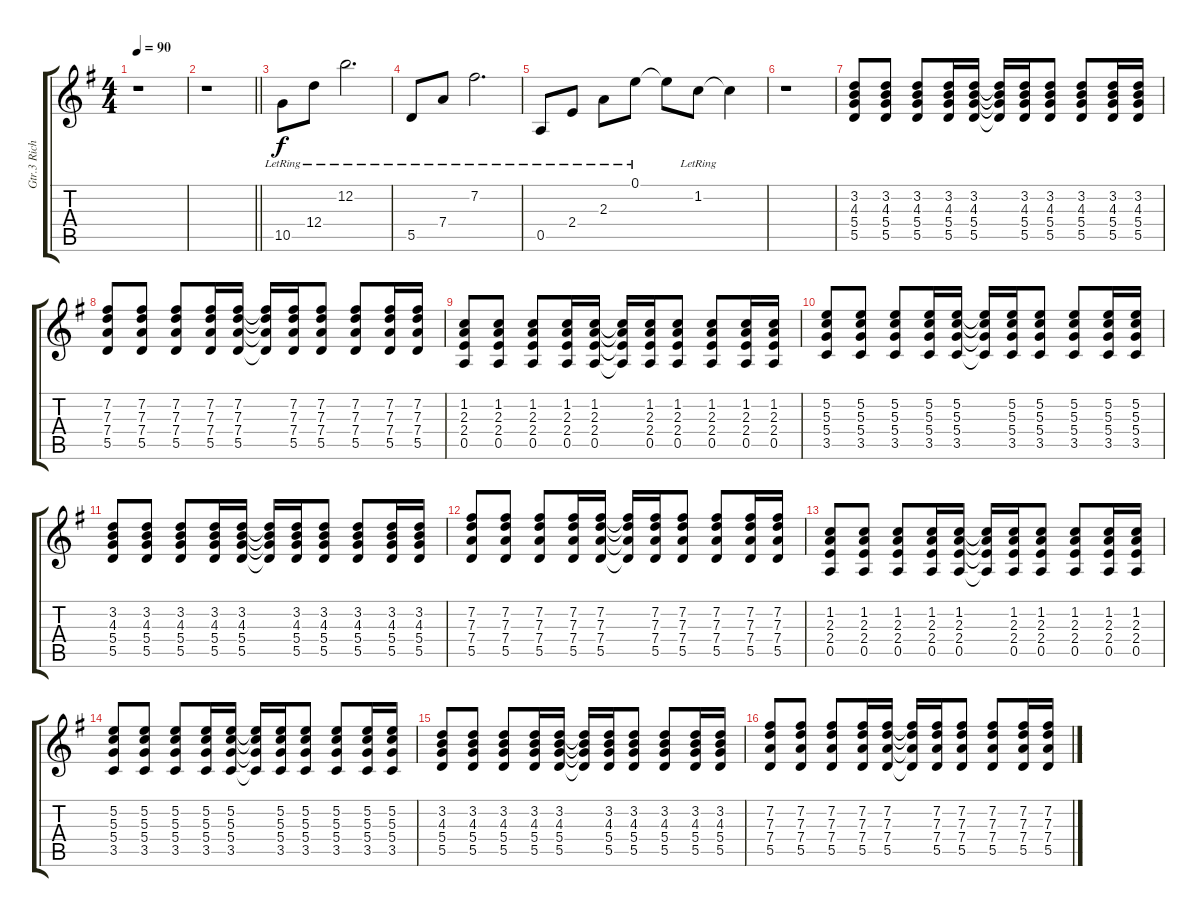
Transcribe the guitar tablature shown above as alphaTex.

\track ("Gtr.3 Richie Acoustic" "Gtr.3 Rich") {instrument acousticguitarsteel}
\staff {score tabs}
\tuning (E4 B3 G3 D3 A2 E2) {hide}
\ts (4 4)
\tempo 90
\clef g2
\ks g
r.1{dy f} |
\barLineRight lightlight
r.1 |
10.5{lr}.8 12.4{lr}.8 12.2{lr}.2{d} |
5.5{lr}.8 7.4{lr}.8 7.2{lr}.2{d} |
0.5{lr}.8 2.4{lr}.8 2.3{lr}.8 0.1{lr}.8 0.1{t}.8 1.2{lr}.8 1.2{t}.4 |
r.1 |
(3.2 4.3 5.4 5.5).8 (3.2 4.3 5.4 5.5).8 (3.2 4.3 5.4 5.5).8 (3.2 4.3 5.4 5.5).16 (3.2 4.3 5.4 5.5).16 (3.2{t} 4.3{t} 5.4{t} 5.5{t}).16 (3.2 4.3 5.4 5.5).16 (3.2 4.3 5.4 5.5).8 (3.2 4.3 5.4 5.5).8 (3.2 4.3 5.4 5.5).16 (3.2 4.3 5.4 5.5).16 |
(7.2 7.3 7.4 5.5).8 (7.2 7.3 7.4 5.5).8 (7.2 7.3 7.4 5.5).8 (7.2 7.3 7.4 5.5).16 (7.2 7.3 7.4 5.5).16 (7.2{t} 7.3{t} 7.4{t} 5.5{t}).16 (7.2 7.3 7.4 5.5).16 (7.2 7.3 7.4 5.5).8 (7.2 7.3 7.4 5.5).8 (7.2 7.3 7.4 5.5).16 (7.2 7.3 7.4 5.5).16 |
(1.2 2.3 2.4 0.5).8 (1.2 2.3 2.4 0.5).8 (1.2 2.3 2.4 0.5).8 (1.2 2.3 2.4 0.5).16 (1.2 2.3 2.4 0.5).16 (1.2{t} 2.3{t} 2.4{t} 0.5{t}).16 (1.2 2.3 2.4 0.5).16 (1.2 2.3 2.4 0.5).8 (1.2 2.3 2.4 0.5).8 (1.2 2.3 2.4 0.5).16 (1.2 2.3 2.4 0.5).16 |
(5.2 5.3 5.4 3.5).8 (5.2 5.3 5.4 3.5).8 (5.2 5.3 5.4 3.5).8 (5.2 5.3 5.4 3.5).16 (5.2 5.3 5.4 3.5).16 (5.2{t} 5.3{t} 5.4{t} 3.5{t}).16 (5.2 5.3 5.4 3.5).16 (5.2 5.3 5.4 3.5).8 (5.2 5.3 5.4 3.5).8 (5.2 5.3 5.4 3.5).16 (5.2 5.3 5.4 3.5).16 |
(3.2 4.3 5.4 5.5).8 (3.2 4.3 5.4 5.5).8 (3.2 4.3 5.4 5.5).8 (3.2 4.3 5.4 5.5).16 (3.2 4.3 5.4 5.5).16 (3.2{t} 4.3{t} 5.4{t} 5.5{t}).16 (3.2 4.3 5.4 5.5).16 (3.2 4.3 5.4 5.5).8 (3.2 4.3 5.4 5.5).8 (3.2 4.3 5.4 5.5).16 (3.2 4.3 5.4 5.5).16 |
(7.2 7.3 7.4 5.5).8 (7.2 7.3 7.4 5.5).8 (7.2 7.3 7.4 5.5).8 (7.2 7.3 7.4 5.5).16 (7.2 7.3 7.4 5.5).16 (7.2{t} 7.3{t} 7.4{t} 5.5{t}).16 (7.2 7.3 7.4 5.5).16 (7.2 7.3 7.4 5.5).8 (7.2 7.3 7.4 5.5).8 (7.2 7.3 7.4 5.5).16 (7.2 7.3 7.4 5.5).16 |
(1.2 2.3 2.4 0.5).8 (1.2 2.3 2.4 0.5).8 (1.2 2.3 2.4 0.5).8 (1.2 2.3 2.4 0.5).16 (1.2 2.3 2.4 0.5).16 (1.2{t} 2.3{t} 2.4{t} 0.5{t}).16 (1.2 2.3 2.4 0.5).16 (1.2 2.3 2.4 0.5).8 (1.2 2.3 2.4 0.5).8 (1.2 2.3 2.4 0.5).16 (1.2 2.3 2.4 0.5).16 |
(5.2 5.3 5.4 3.5).8 (5.2 5.3 5.4 3.5).8 (5.2 5.3 5.4 3.5).8 (5.2 5.3 5.4 3.5).16 (5.2 5.3 5.4 3.5).16 (5.2{t} 5.3{t} 5.4{t} 3.5{t}).16 (5.2 5.3 5.4 3.5).16 (5.2 5.3 5.4 3.5).8 (5.2 5.3 5.4 3.5).8 (5.2 5.3 5.4 3.5).16 (5.2 5.3 5.4 3.5).16 |
(3.2 4.3 5.4 5.5).8 (3.2 4.3 5.4 5.5).8 (3.2 4.3 5.4 5.5).8 (3.2 4.3 5.4 5.5).16 (3.2 4.3 5.4 5.5).16 (3.2{t} 4.3{t} 5.4{t} 5.5{t}).16 (3.2 4.3 5.4 5.5).16 (3.2 4.3 5.4 5.5).8 (3.2 4.3 5.4 5.5).8 (3.2 4.3 5.4 5.5).16 (3.2 4.3 5.4 5.5).16 |
(7.2 7.3 7.4 5.5).8 (7.2 7.3 7.4 5.5).8 (7.2 7.3 7.4 5.5).8 (7.2 7.3 7.4 5.5).16 (7.2 7.3 7.4 5.5).16 (7.2{t} 7.3{t} 7.4{t} 5.5{t}).16 (7.2 7.3 7.4 5.5).16 (7.2 7.3 7.4 5.5).8 (7.2 7.3 7.4 5.5).8 (7.2 7.3 7.4 5.5).16 (7.2 7.3 7.4 5.5).16
